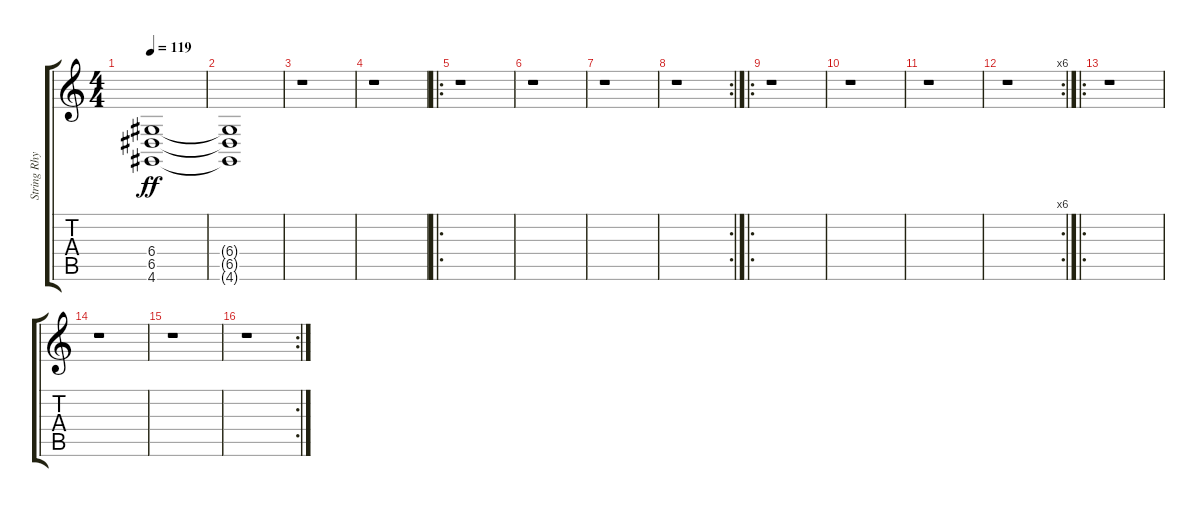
\track ("String Rhythm" "String Rhy") {instrument stringensemble1}
\staff {score tabs}
\tuning (E4 B3 G3 D3 A2 E2) {hide}
\ts (4 4)
\tempo 119
\clef g2
\ks c
(6.4 6.5 4.6).1{dy ff} |
(6.4{t} 6.5{t} 4.6{t}).1 |
r.1 |
r.1 |
\ro
r.1 |
r.1 |
r.1 |
\rc 2
r.1 |
\ro
r.1 |
r.1 |
r.1 |
\rc 6
r.1 |
\ro
r.1 |
r.1 |
r.1 |
\rc 2
r.1
